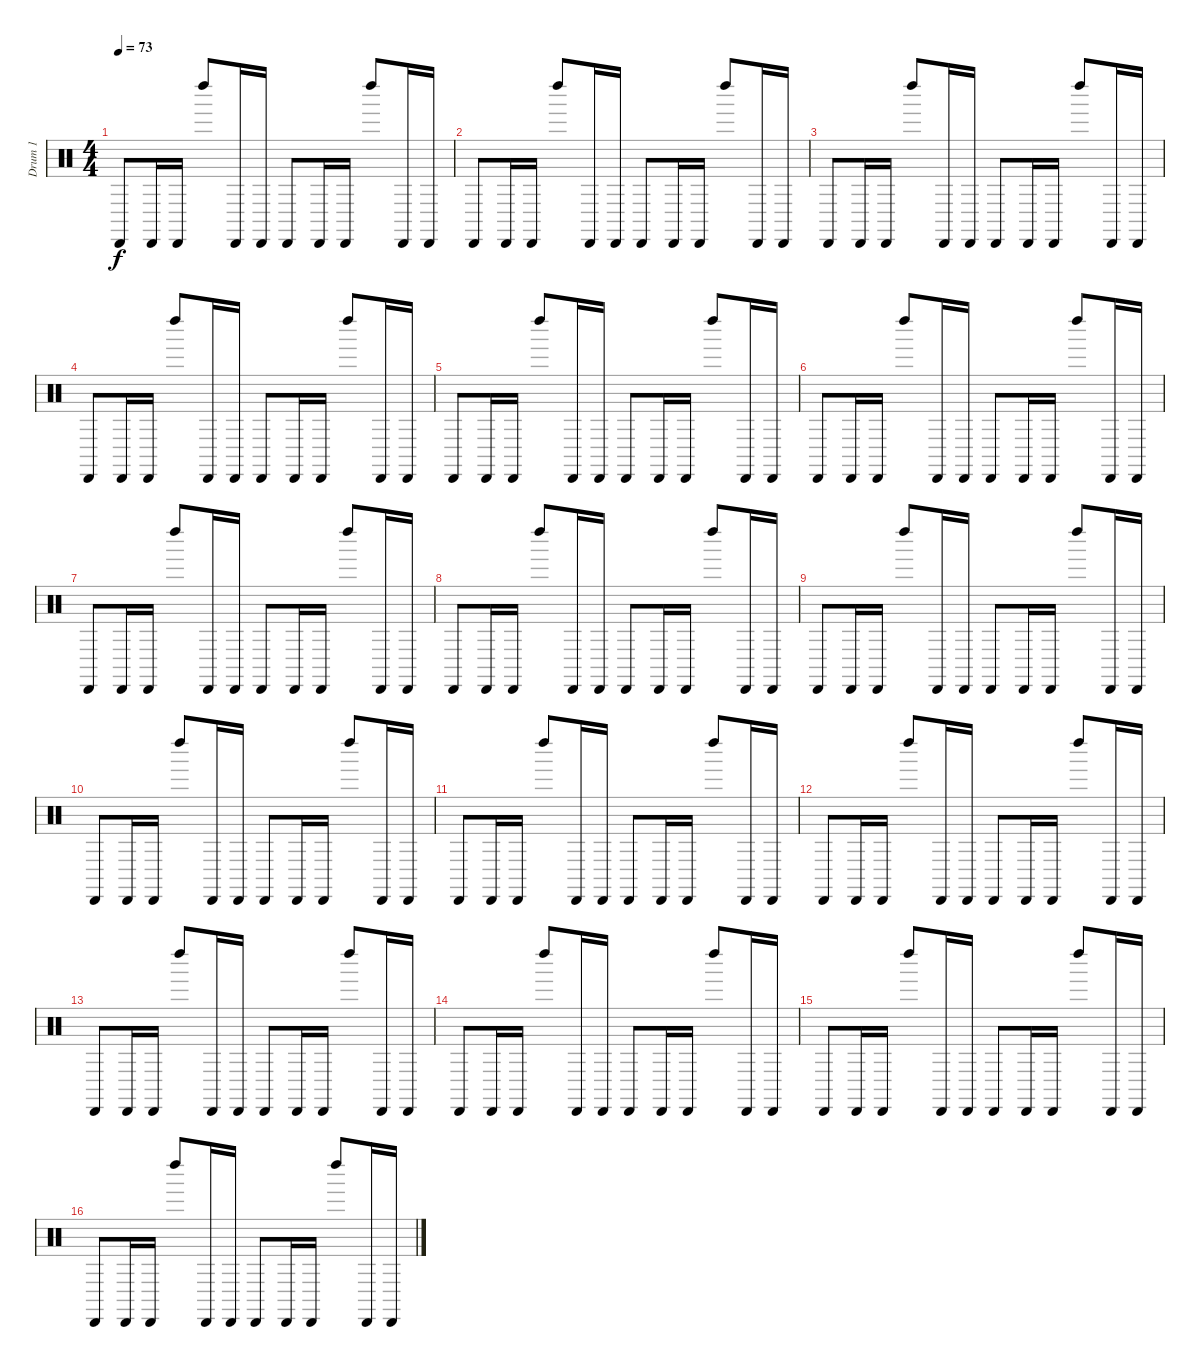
\track ("Drum 1" "Drum 1") {instrument percussion}
\staff {score}
\articulation defaults
\ts (4 4)
\tempo 73
\clef neutral
\ks c "Cabasa (hit)".8{dy f} "Cabasa (hit)".16 "Cabasa (hit)".16 "Left Maraca (hit)".8 "Cabasa (hit)".16 "Cabasa (hit)".16 "Cabasa (hit)".8 "Cabasa (hit)".16 "Cabasa (hit)".16 "Left Maraca (hit)".8 "Cabasa (hit)".16 "Cabasa (hit)".16
|
"Cabasa (hit)".8 "Cabasa (hit)".16 "Cabasa (hit)".16 "Left Maraca (hit)".8 "Cabasa (hit)".16 "Cabasa (hit)".16 "Cabasa (hit)".8 "Cabasa (hit)".16 "Cabasa (hit)".16 "Left Maraca (hit)".8 "Cabasa (hit)".16 "Cabasa (hit)".16 |
"Cabasa (hit)".8 "Cabasa (hit)".16 "Cabasa (hit)".16 "Left Maraca (hit)".8 "Cabasa (hit)".16 "Cabasa (hit)".16 "Cabasa (hit)".8 "Cabasa (hit)".16 "Cabasa (hit)".16 "Left Maraca (hit)".8 "Cabasa (hit)".16 "Cabasa (hit)".16 |
"Cabasa (hit)".8 "Cabasa (hit)".16 "Cabasa (hit)".16 "Left Maraca (hit)".8 "Cabasa (hit)".16 "Cabasa (hit)".16 "Cabasa (hit)".8 "Cabasa (hit)".16 "Cabasa (hit)".16 "Left Maraca (hit)".8 "Cabasa (hit)".16 "Cabasa (hit)".16 |
"Cabasa (hit)".8 "Cabasa (hit)".16 "Cabasa (hit)".16 "Left Maraca (hit)".8 "Cabasa (hit)".16 "Cabasa (hit)".16 "Cabasa (hit)".8 "Cabasa (hit)".16 "Cabasa (hit)".16 "Left Maraca (hit)".8 "Cabasa (hit)".16 "Cabasa (hit)".16 |
"Cabasa (hit)".8 "Cabasa (hit)".16 "Cabasa (hit)".16 "Left Maraca (hit)".8 "Cabasa (hit)".16 "Cabasa (hit)".16 "Cabasa (hit)".8 "Cabasa (hit)".16 "Cabasa (hit)".16 "Left Maraca (hit)".8 "Cabasa (hit)".16 "Cabasa (hit)".16 |
"Cabasa (hit)".8 "Cabasa (hit)".16 "Cabasa (hit)".16 "Left Maraca (hit)".8 "Cabasa (hit)".16 "Cabasa (hit)".16 "Cabasa (hit)".8 "Cabasa (hit)".16 "Cabasa (hit)".16 "Left Maraca (hit)".8 "Cabasa (hit)".16 "Cabasa (hit)".16 |
"Cabasa (hit)".8 "Cabasa (hit)".16 "Cabasa (hit)".16 "Left Maraca (hit)".8 "Cabasa (hit)".16 "Cabasa (hit)".16 "Cabasa (hit)".8 "Cabasa (hit)".16 "Cabasa (hit)".16 "Left Maraca (hit)".8 "Cabasa (hit)".16 "Cabasa (hit)".16 |
"Cabasa (hit)".8 "Cabasa (hit)".16 "Cabasa (hit)".16 "Left Maraca (hit)".8 "Cabasa (hit)".16 "Cabasa (hit)".16 "Cabasa (hit)".8 "Cabasa (hit)".16 "Cabasa (hit)".16 "Left Maraca (hit)".8 "Cabasa (hit)".16 "Cabasa (hit)".16 |
"Cabasa (hit)".8 "Cabasa (hit)".16 "Cabasa (hit)".16 "Left Maraca (hit)".8 "Cabasa (hit)".16 "Cabasa (hit)".16 "Cabasa (hit)".8 "Cabasa (hit)".16 "Cabasa (hit)".16 "Left Maraca (hit)".8 "Cabasa (hit)".16 "Cabasa (hit)".16 |
"Cabasa (hit)".8 "Cabasa (hit)".16 "Cabasa (hit)".16 "Left Maraca (hit)".8 "Cabasa (hit)".16 "Cabasa (hit)".16 "Cabasa (hit)".8 "Cabasa (hit)".16 "Cabasa (hit)".16 "Left Maraca (hit)".8 "Cabasa (hit)".16 "Cabasa (hit)".16 |
"Cabasa (hit)".8 "Cabasa (hit)".16 "Cabasa (hit)".16 "Left Maraca (hit)".8 "Cabasa (hit)".16 "Cabasa (hit)".16 "Cabasa (hit)".8 "Cabasa (hit)".16 "Cabasa (hit)".16 "Left Maraca (hit)".8 "Cabasa (hit)".16 "Cabasa (hit)".16 |
"Cabasa (hit)".8 "Cabasa (hit)".16 "Cabasa (hit)".16 "Left Maraca (hit)".8 "Cabasa (hit)".16 "Cabasa (hit)".16 "Cabasa (hit)".8 "Cabasa (hit)".16 "Cabasa (hit)".16 "Left Maraca (hit)".8 "Cabasa (hit)".16 "Cabasa (hit)".16 |
"Cabasa (hit)".8 "Cabasa (hit)".16 "Cabasa (hit)".16 "Left Maraca (hit)".8 "Cabasa (hit)".16 "Cabasa (hit)".16 "Cabasa (hit)".8 "Cabasa (hit)".16 "Cabasa (hit)".16 "Left Maraca (hit)".8 "Cabasa (hit)".16 "Cabasa (hit)".16 |
"Cabasa (hit)".8 "Cabasa (hit)".16 "Cabasa (hit)".16 "Left Maraca (hit)".8 "Cabasa (hit)".16 "Cabasa (hit)".16 "Cabasa (hit)".8 "Cabasa (hit)".16 "Cabasa (hit)".16 "Left Maraca (hit)".8 "Cabasa (hit)".16 "Cabasa (hit)".16 |
"Cabasa (hit)".8 "Cabasa (hit)".16 "Cabasa (hit)".16 "Left Maraca (hit)".8 "Cabasa (hit)".16 "Cabasa (hit)".16 "Cabasa (hit)".8 "Cabasa (hit)".16 "Cabasa (hit)".16 "Left Maraca (hit)".8 "Cabasa (hit)".16 "Cabasa (hit)".16
